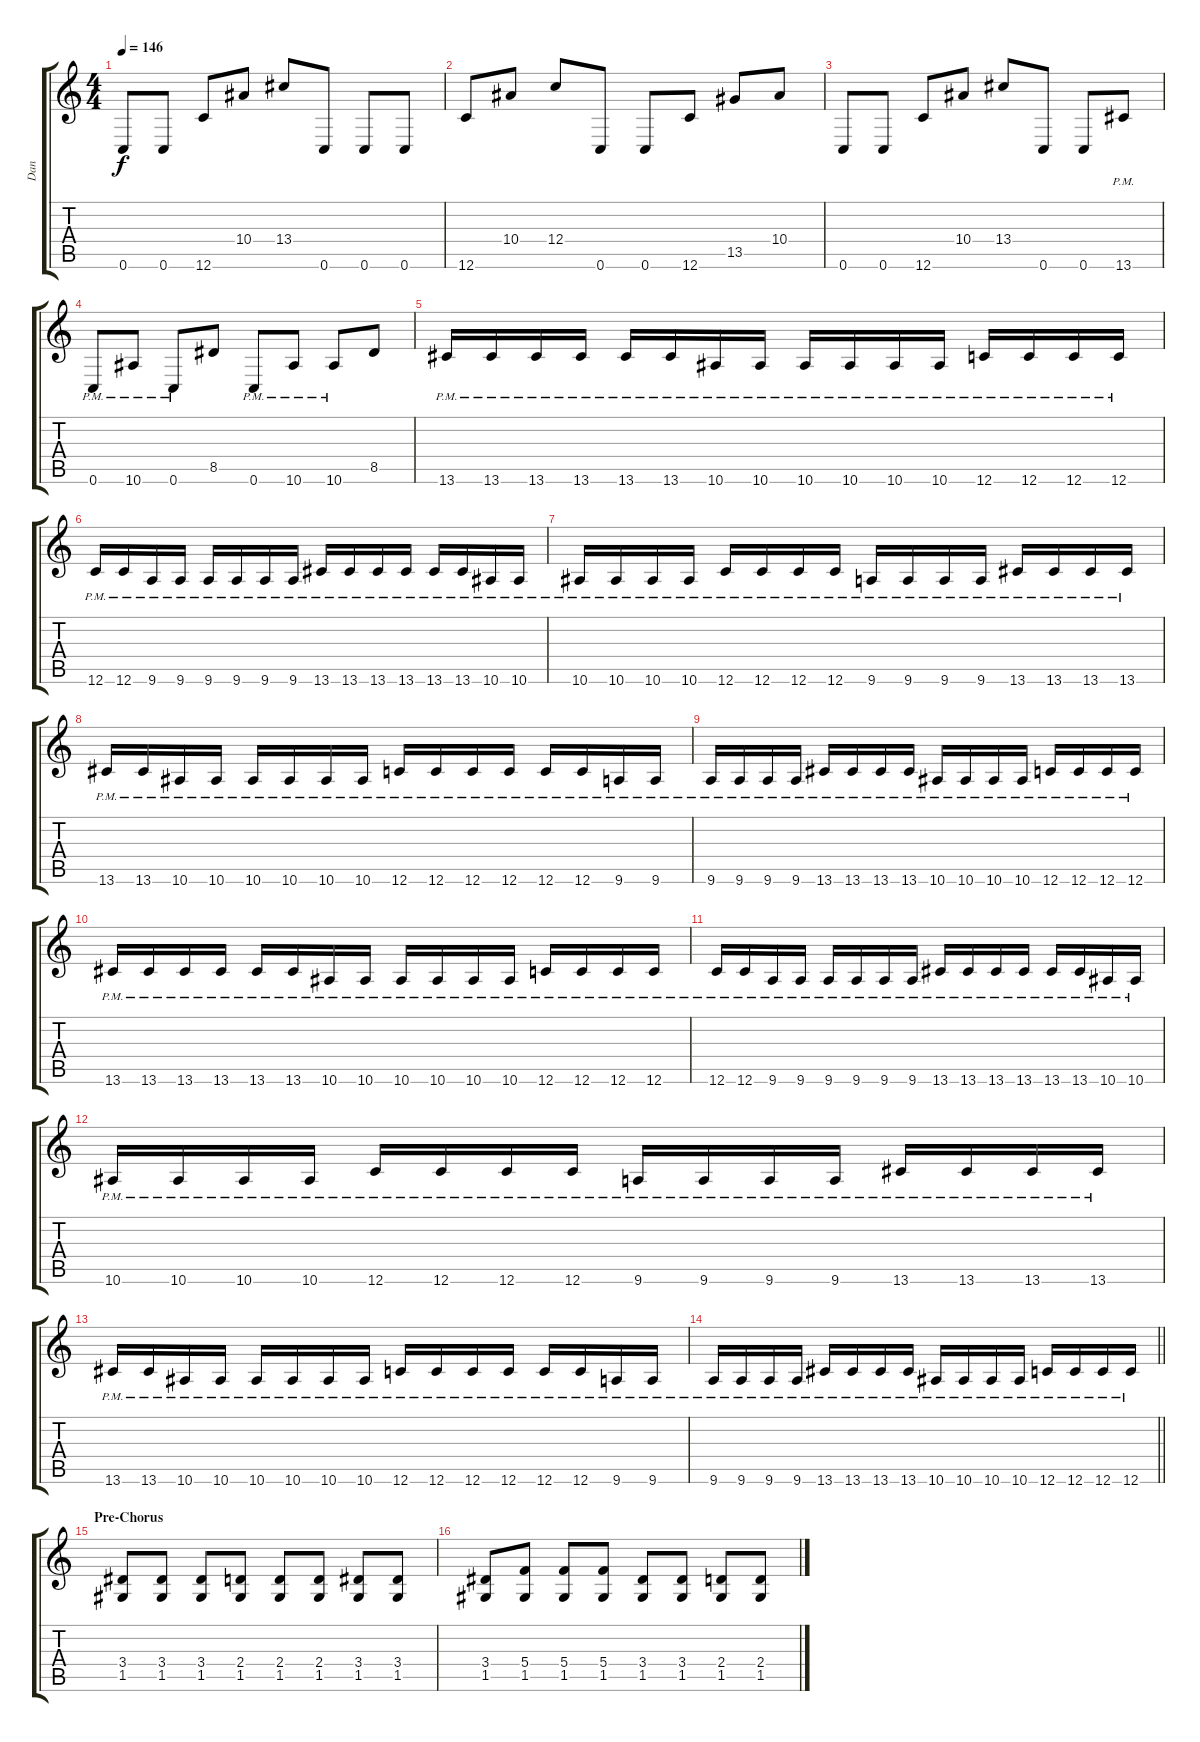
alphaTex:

\track ("Dan" "Dan") {instrument distortionguitar}
\staff {score tabs}
\tuning (D4 A3 F3 C3 G2 C2) {hide}
\ts (4 4)
\tempo 146
\clef g2
\ks c
0.6.8{dy f} 0.6.8 12.6.8 10.4.8 13.4.8 0.6.8 0.6.8 0.6.8 |
12.6.8 10.4.8 12.4.8 0.6.8 0.6.8 12.6.8 13.5.8 10.4.8 |
0.6.8 0.6.8 12.6.8 10.4.8 13.4.8 0.6.8 0.6.8 13.6{pm}.8 |
0.6{pm}.8{balance 16} 10.6{pm}.8 0.6{pm}.8 8.5.8 0.6{pm}.8 10.6{pm}.8 10.6{pm}.8 8.5.8 |
13.6{pm}.16{balance 8} 13.6{pm}.16 13.6{pm}.16 13.6{pm}.16 13.6{pm}.16 13.6{pm}.16 10.6{pm}.16 10.6{pm}.16 10.6{pm}.16 10.6{pm}.16 10.6{pm}.16 10.6{pm}.16 12.6{pm}.16 12.6{pm}.16 12.6{pm}.16 12.6{pm}.16 |
12.6{pm}.16 12.6{pm}.16 9.6{pm}.16 9.6{pm}.16 9.6{pm}.16 9.6{pm}.16 9.6{pm}.16 9.6{pm}.16 13.6{pm}.16 13.6{pm}.16 13.6{pm}.16 13.6{pm}.16 13.6{pm}.16 13.6{pm}.16 10.6{pm}.16 10.6{pm}.16 |
10.6{pm}.16 10.6{pm}.16 10.6{pm}.16 10.6{pm}.16 12.6{pm}.16 12.6{pm}.16 12.6{pm}.16 12.6{pm}.16 9.6{pm}.16 9.6{pm}.16 9.6{pm}.16 9.6{pm}.16 13.6{pm}.16 13.6{pm}.16 13.6{pm}.16 13.6{pm}.16 |
13.6{pm}.16 13.6{pm}.16 10.6{pm}.16 10.6{pm}.16 10.6{pm}.16 10.6{pm}.16 10.6{pm}.16 10.6{pm}.16 12.6{pm}.16 12.6{pm}.16 12.6{pm}.16 12.6{pm}.16 12.6{pm}.16 12.6{pm}.16 9.6{pm}.16 9.6{pm}.16 |
9.6{pm}.16 9.6{pm}.16 9.6{pm}.16 9.6{pm}.16 13.6{pm}.16 13.6{pm}.16 13.6{pm}.16 13.6{pm}.16 10.6{pm}.16 10.6{pm}.16 10.6{pm}.16 10.6{pm}.16 12.6{pm}.16 12.6{pm}.16 12.6{pm}.16 12.6{pm}.16 |
13.6{pm}.16 13.6{pm}.16 13.6{pm}.16 13.6{pm}.16 13.6{pm}.16 13.6{pm}.16 10.6{pm}.16 10.6{pm}.16 10.6{pm}.16 10.6{pm}.16 10.6{pm}.16 10.6{pm}.16 12.6{pm}.16 12.6{pm}.16 12.6{pm}.16 12.6{pm}.16 |
12.6{pm}.16 12.6{pm}.16 9.6{pm}.16 9.6{pm}.16 9.6{pm}.16 9.6{pm}.16 9.6{pm}.16 9.6{pm}.16 13.6{pm}.16 13.6{pm}.16 13.6{pm}.16 13.6{pm}.16 13.6{pm}.16 13.6{pm}.16 10.6{pm}.16 10.6{pm}.16 |
10.6{pm}.16 10.6{pm}.16 10.6{pm}.16 10.6{pm}.16 12.6{pm}.16 12.6{pm}.16 12.6{pm}.16 12.6{pm}.16 9.6{pm}.16 9.6{pm}.16 9.6{pm}.16 9.6{pm}.16 13.6{pm}.16 13.6{pm}.16 13.6{pm}.16 13.6{pm}.16 |
13.6{pm}.16 13.6{pm}.16 10.6{pm}.16 10.6{pm}.16 10.6{pm}.16 10.6{pm}.16 10.6{pm}.16 10.6{pm}.16 12.6{pm}.16 12.6{pm}.16 12.6{pm}.16 12.6{pm}.16 12.6{pm}.16 12.6{pm}.16 9.6{pm}.16 9.6{pm}.16 |
\barLineRight lightlight
9.6{pm}.16 9.6{pm}.16 9.6{pm}.16 9.6{pm}.16 13.6{pm}.16 13.6{pm}.16 13.6{pm}.16 13.6{pm}.16 10.6{pm}.16 10.6{pm}.16 10.6{pm}.16 10.6{pm}.16 12.6{pm}.16 12.6{pm}.16 12.6{pm}.16 12.6{pm}.16 |
\section ("" "Pre-Chorus")
(3.4 1.5).8 (3.4 1.5).8 (3.4 1.5).8 (2.4 1.5).8 (2.4 1.5).8 (2.4 1.5).8 (3.4 1.5).8 (3.4 1.5).8 |
(3.4 1.5).8 (5.4 1.5).8 (5.4 1.5).8 (5.4 1.5).8 (3.4 1.5).8 (3.4 1.5).8 (2.4 1.5).8 (2.4 1.5).8
